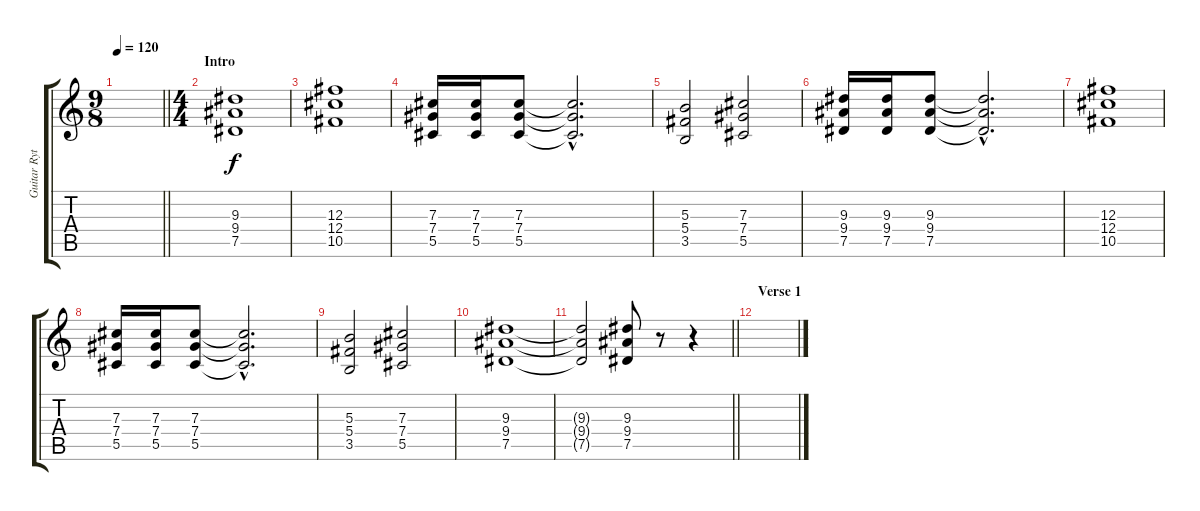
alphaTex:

\track ("Guitar Rythm" "Guitar Ryt") {instrument distortionguitar}
\staff {score tabs}
\tuning (Eb4 Bb3 Gb3 Db3 Ab2 Eb2) {hide}
\ts (9 8)
\tempo 120
\clef g2
\barLineRight lightlight
\ks c
|
\ts (4 4)
\section ("" "Intro")
(9.3 9.4 7.5).1 |
(12.3 12.4 10.5).1 |
(7.3 7.4 5.5).16 (7.3 7.4 5.5).16 (7.3 7.4 5.5).8 (7.3{hac t} 7.4{hac t} 5.5{hac t}).2{d} |
(5.3 5.4 3.5).2 (7.3 7.4 5.5).2 |
(9.3 9.4 7.5).16 (9.3 9.4 7.5).16 (9.3 9.4 7.5).8 (9.3{hac t} 9.4{hac t} 7.5{hac t}).2{d} |
(12.3 12.4 10.5).1 |
(7.3 7.4 5.5).16 (7.3 7.4 5.5).16 (7.3 7.4 5.5).8 (7.3{hac t} 7.4{hac t} 5.5{hac t}).2{d} |
(5.3 5.4 3.5).2 (7.3 7.4 5.5).2 |
(9.3 9.4 7.5).1 |
\barLineRight lightlight
(9.3{t} 9.4{t} 7.5{t}).2 (9.3 9.4 7.5).8 r.8 r.4 |
\section ("" "Verse 1")
